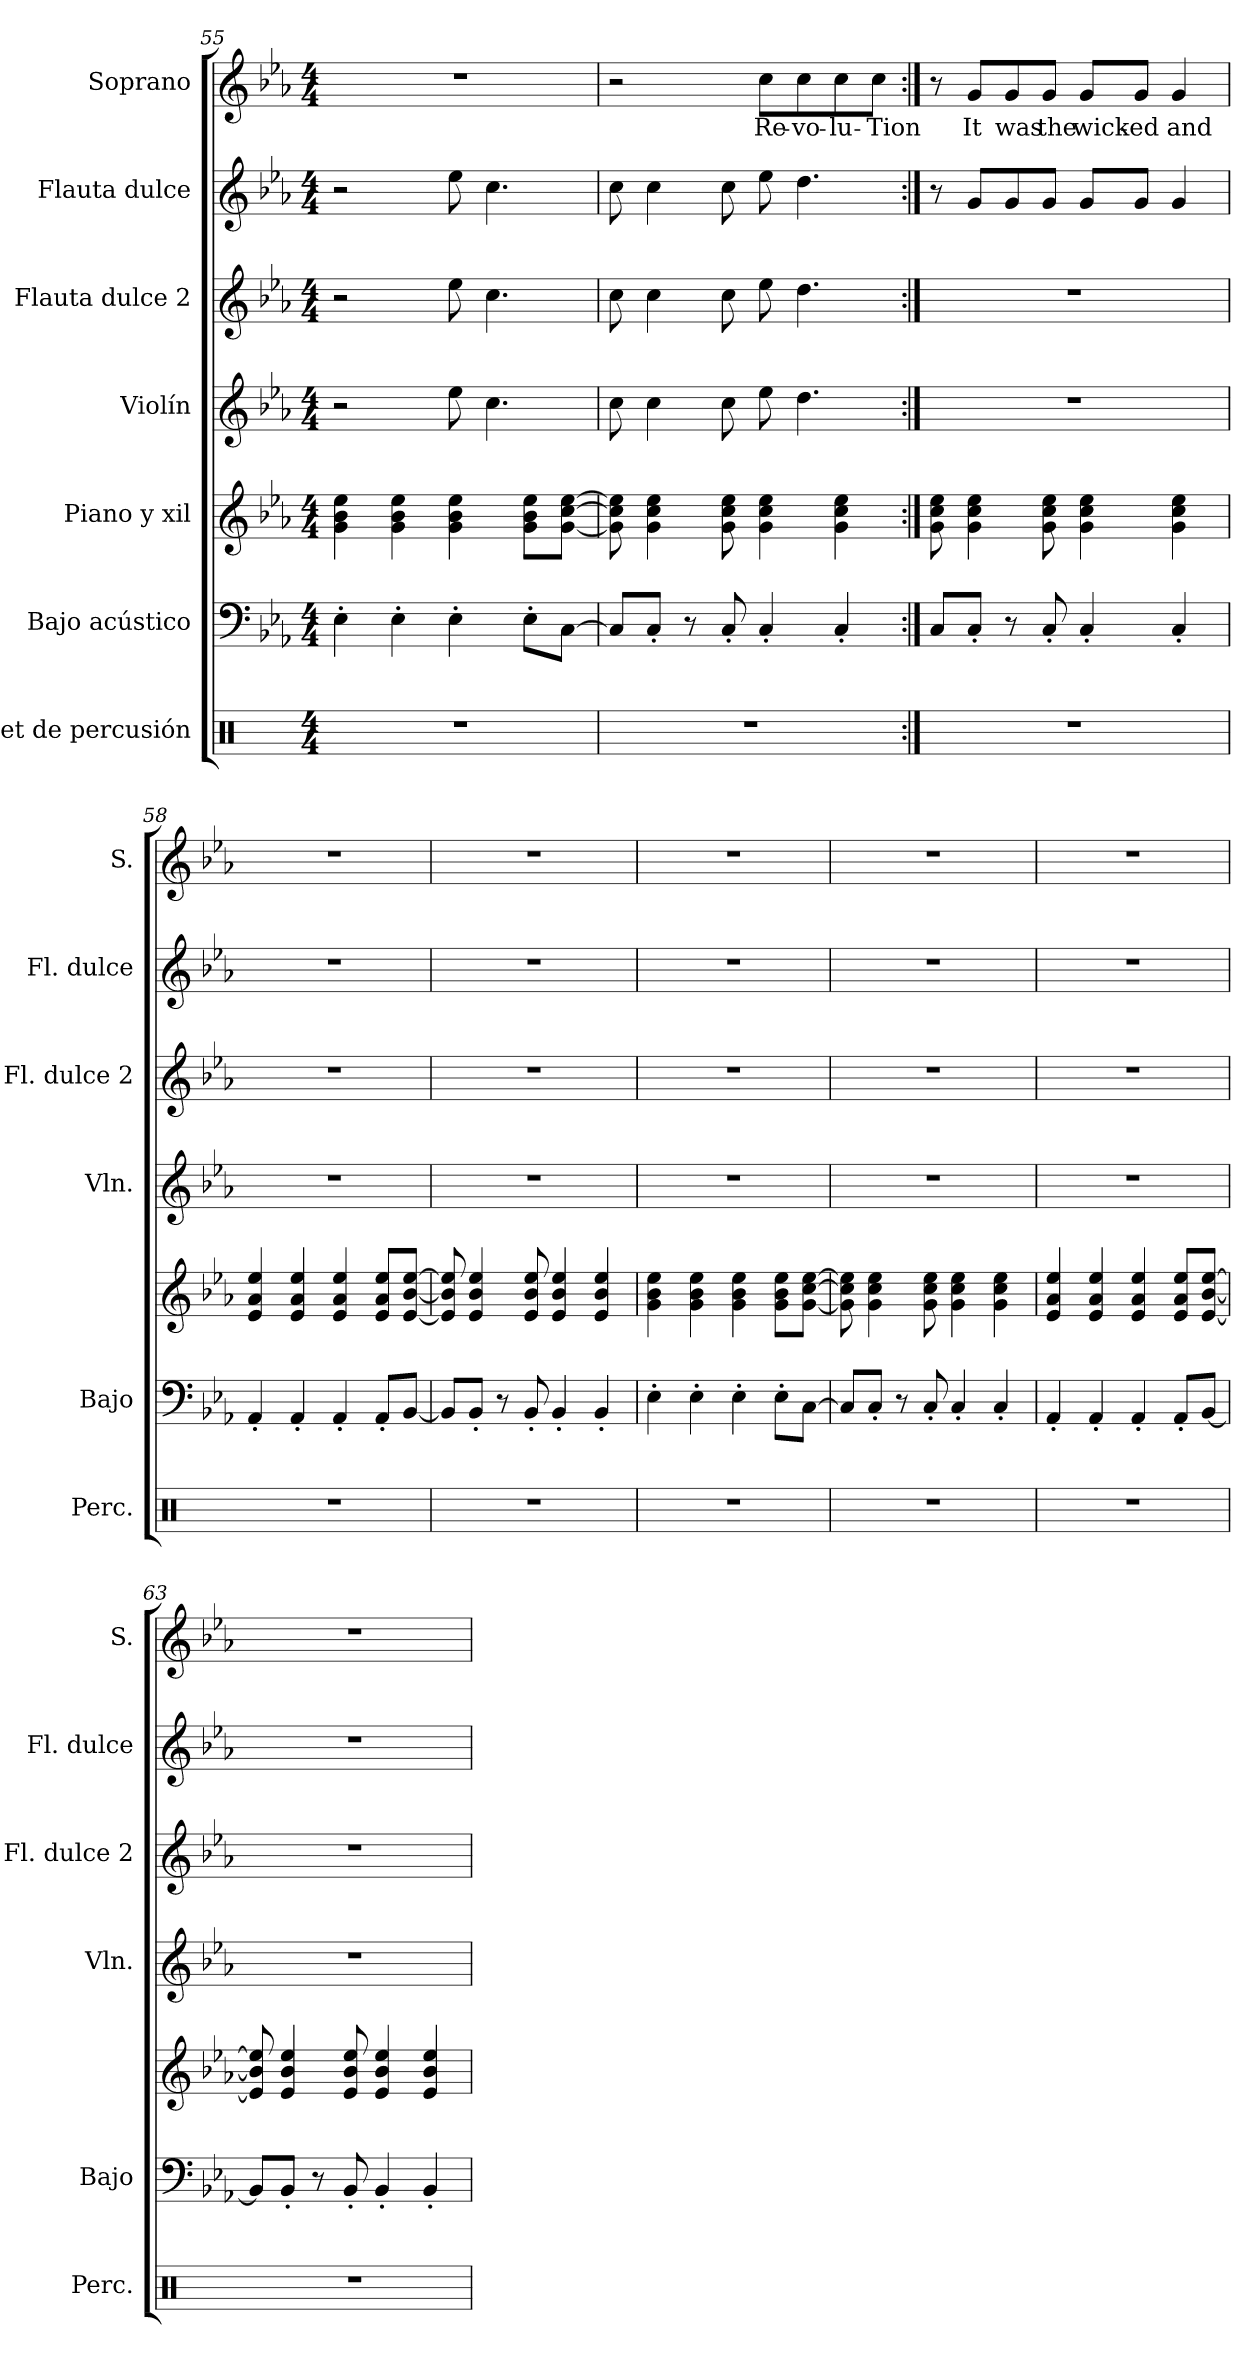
**kern	**kern	**kern	**kern	**kern	**kern	**kern	**text
*part7	*part6	*part5	*part4	*part3	*part2	*part1	*part1
*staff7	*staff6	*staff5	*staff4	*staff3	*staff2	*staff1	*staff1
*I"Set de percusión	*I"Bajo acústico	*I"Piano y xil	*I"Violín	*I"Flauta dulce 2	*I"Flauta dulce	*I"Soprano	*
*I'Perc.	*I'Bajo	*	*I'Vln.	*I'Fl. dulce 2	*I'Fl. dulce	*I'S.	*
*clefX	*clefF4	*clefG2	*clefG2	*clefG2	*clefG2	*clefG2	*
*k[]	*k[b-e-a-]	*k[b-e-a-]	*k[b-e-a-]	*k[b-e-a-]	*k[b-e-a-]	*k[b-e-a-]	*
*M4/4	*M4/4	*M4/4	*M4/4	*M4/4	*M4/4	*M4/4	*
=55	=55	=55	=55	=55	=55	=55	=55
1r	4E-'\	4g\ 4b-\ 4ee-\	2r	2r	2r	1r	.
.	4E-'\	4g\ 4b-\ 4ee-\	.	.	.	.	.
.	4E-'\	4g\ 4b-\ 4ee-\	8ee-\	8ee-\	8ee-\	.	.
.	.	.	4.cc\	4.cc\	4.cc\	.	.
.	8E-'\L	8g\ 8b-\ 8ee-\L	.	.	.	.	.
.	[8C\J	[8g\ [8cc\ [8ee-\J	.	.	.	.	.
=56	=56	=56	=56	=56	=56	=56	=56
1r	8C/L]	8g\] 8cc\] 8ee-\]	8cc\	8cc\	8cc\	2r	.
.	8C'/J	4g\ 4cc\ 4ee-\	4cc\	4cc\	4cc\	.	.
.	8r	.	.	.	.	.	.
.	8C'/	8g\ 8cc\ 8ee-\	8cc\	8cc\	8cc\	.	.
!	!	!	!	!	!	!	!LO:LY:b
.	4C'/	4g\ 4cc\ 4ee-\	8ee-\	8ee-\	8ee-\	8cc\L	Re-
!	!	!	!	!	!	!	!LO:LY:b
.	.	.	4.dd\	4.dd\	4.dd\	8cc\	-vo-
!	!	!	!	!	!	!	!LO:LY:b
.	4C'/	4g\ 4cc\ 4ee-\	.	.	.	8cc\	-lu-
!	!	!	!	!	!	!	!LO:LY:b
.	.	.	.	.	.	8cc\J	-Tion
=57:|!	=57:|!	=57:|!	=57:|!	=57:|!	=57:|!	=57:|!	=57:|!
1r	8C/L	8g\ 8cc\ 8ee-\	1r	1r	8r	8r	.
!	!	!	!	!	!	!	!LO:LY:b
.	8C'/J	4g\ 4cc\ 4ee-\	.	.	8g/L	8g/L	It
!	!	!	!	!	!	!	!LO:LY:b
.	8r	.	.	.	8g/	8g/	was
!	!	!	!	!	!	!	!LO:LY:b
.	8C'/	8g\ 8cc\ 8ee-\	.	.	8g/J	8g/J	the
!	!	!	!	!	!	!	!LO:LY:b
.	4C'/	4g\ 4cc\ 4ee-\	.	.	8g/L	8g/L	wick-
!	!	!	!	!	!	!	!LO:LY:b
.	.	.	.	.	8g/J	8g/J	-ed
!	!	!	!	!	!	!	!LO:LY:b
.	4C'/	4g\ 4cc\ 4ee-\	.	.	4g/	4g/	and
=58	=58	=58	=58	=58	=58	=58	=58
1r	4AA-'/	4e-/ 4a-/ 4ee-/	1r	1r	1r	1r	.
.	4AA-'/	4e-/ 4a-/ 4ee-/	.	.	.	.	.
.	4AA-'/	4e-/ 4a-/ 4ee-/	.	.	.	.	.
.	8AA-'/L	8e-/ 8a-/ 8ee-/L	.	.	.	.	.
.	[8BB-/J	[8e-/ [8b-/ [8ee-/J	.	.	.	.	.
=59	=59	=59	=59	=59	=59	=59	=59
1r	8BB-/L]	8e-/] 8b-/] 8ee-/]	1r	1r	1r	1r	.
.	8BB-'/J	4e-/ 4b-/ 4ee-/	.	.	.	.	.
.	8r	.	.	.	.	.	.
.	8BB-'/	8e-/ 8b-/ 8ee-/	.	.	.	.	.
.	4BB-'/	4e-/ 4b-/ 4ee-/	.	.	.	.	.
.	4BB-'/	4e-/ 4b-/ 4ee-/	.	.	.	.	.
!!LO:LB:g=z
=60	=60	=60	=60	=60	=60	=60	=60
1r	4E-'\	4g\ 4b-\ 4ee-\	1r	1r	1r	1r	.
.	4E-'\	4g\ 4b-\ 4ee-\	.	.	.	.	.
.	4E-'\	4g\ 4b-\ 4ee-\	.	.	.	.	.
.	8E-'\L	8g\ 8b-\ 8ee-\L	.	.	.	.	.
.	[8C\J	[8g\ [8cc\ [8ee-\J	.	.	.	.	.
=61	=61	=61	=61	=61	=61	=61	=61
1r	8C/L]	8g\] 8cc\] 8ee-\]	1r	1r	1r	1r	.
.	8C'/J	4g\ 4cc\ 4ee-\	.	.	.	.	.
.	8r	.	.	.	.	.	.
.	8C'/	8g\ 8cc\ 8ee-\	.	.	.	.	.
.	4C'/	4g\ 4cc\ 4ee-\	.	.	.	.	.
.	4C'/	4g\ 4cc\ 4ee-\	.	.	.	.	.
=62	=62	=62	=62	=62	=62	=62	=62
1r	4AA-'/	4e-/ 4a-/ 4ee-/	1r	1r	1r	1r	.
.	4AA-'/	4e-/ 4a-/ 4ee-/	.	.	.	.	.
.	4AA-'/	4e-/ 4a-/ 4ee-/	.	.	.	.	.
.	8AA-'/L	8e-/ 8a-/ 8ee-/L	.	.	.	.	.
.	[8BB-/J	[8e-/ [8b-/ [8ee-/J	.	.	.	.	.
=63	=63	=63	=63	=63	=63	=63	=63
1r	8BB-/L]	8e-/] 8b-/] 8ee-/]	1r	1r	1r	1r	.
.	8BB-'/J	4e-/ 4b-/ 4ee-/	.	.	.	.	.
.	8r	.	.	.	.	.	.
.	8BB-'/	8e-/ 8b-/ 8ee-/	.	.	.	.	.
.	4BB-'/	4e-/ 4b-/ 4ee-/	.	.	.	.	.
.	4BB-'/	4e-/ 4b-/ 4ee-/	.	.	.	.	.
=	=	=	=	=	=	=	=
*-	*-	*-	*-	*-	*-	*-	*-
